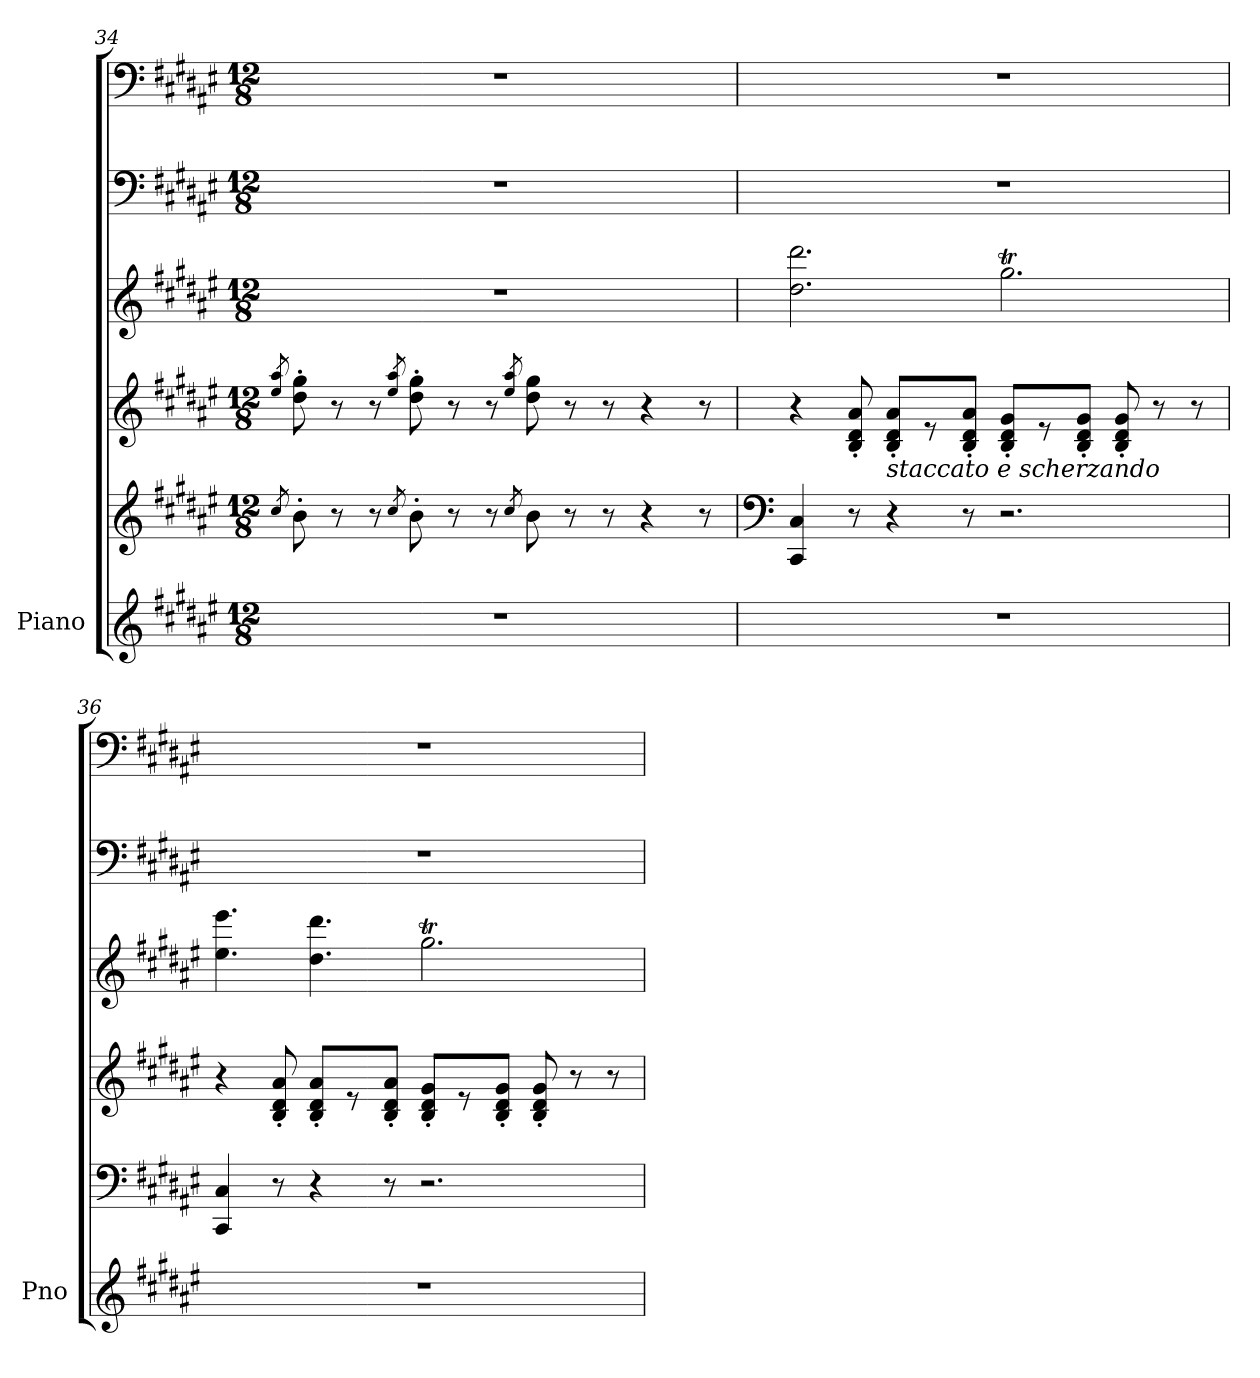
**kern	**kern	**kern	**kern	**kern	**kern	**dynam
*part1	*part1	*part1	*part1	*part1	*part1	*part1
*staff6	*staff5	*staff4	*staff3	*staff2	*staff1	*staff1/2/3/4/5/6
*I"Piano	*	*	*	*	*	*
*I'Pno	*	*	*	*	*	*
*clefG2	*clefG2	*clefG2	*clefG2	*clefF4	*clefF4	*
*k[f#c#g#d#a#e#]	*k[f#c#g#d#a#e#]	*k[f#c#g#d#a#e#]	*k[f#c#g#d#a#e#]	*k[f#c#g#d#a#e#]	*k[f#c#g#d#a#e#]	*
*M12/8	*M12/8	*M12/8	*M12/8	*M12/8	*M12/8	*
*MM200	*MM200	*MM200	*MM200	*MM200	*MM200	*
=34	=34	=34	=34	=34	=34	=34
.	8qcc#/	8qee#/ 8qaa#/	.	.	.	.
1.r	8b'\	8dd#\' 8gg#\'	1.r	1.r	1.r	.
.	8r	8r	.	.	.	.
.	8r	8r	.	.	.	.
*	*	*	*	*	*MM160	*
.	8qcc#/	8qee#/ 8qaa#/	.	.	.	.
.	8b'\	8dd#\' 8gg#\'	.	.	.	.
.	8r	8r	.	.	.	.
.	8r	8r	.	.	.	.
*	*	*	*	*	*MM120	*
.	8qcc#/	8qee#/ 8qaa#/	.	.	.	.
.	8b\	8dd#\ 8gg#\	.	.	.	.
.	8r	8r	.	.	.	.
.	8r	8r	.	.	.	.
.	4r	4r	.	.	.	.
.	8r	8r	.	.	.	.
!!LO:PB:g=z
=35	=35	=35	=35	=35	=35	=35
*	*clefF4	*	*	*	*	*
*	*	*	*	*	*MM160	*
!	!	!	!	!	!	!LO:DY:b=4
!	!	!	!	!	!	!LO:DY:n=1:b=3
!	!	!	!	!	!	!LO:DY:n=2:b=3
1.r	4CC#/ 4C#/	4r	2.dd#\ 2.ddd#\	1.r	1.r	mp mp other-dynamics
.	8r	8B/' 8d#/' 8a#/'	.	.	.	.
!	!	!LO:TX:b:i:t=staccato e scherzando	!	!	!	!
.	4r	8B/' 8d#/' 8a#/'L	.	.	.	.
.	.	8r	.	.	.	.
.	8r	8B/' 8d#/' 8a#/'J	.	.	.	.
*	*	*	*	*	*MM150	*
.	2.r	8B/' 8d#/' 8g#/'L	2.gg#T\	.	.	.
.	.	8r	.	.	.	.
.	.	8B/' 8d#/' 8g#/'J	.	.	.	.
*	*	*	*	*	*MM140	*
.	.	8B/' 8d#/' 8g#/'	.	.	.	.
.	.	8r	.	.	.	.
.	.	8r	.	.	.	.
=36	=36	=36	=36	=36	=36	=36
*	*	*	*	*	*MM160	*
1.r	4CC#/ 4C#/	4r	4.ee#\ 4.eee#\	1.r	1.r	.
.	8r	8B/' 8d#/' 8a#/'	.	.	.	.
.	4r	8B/' 8d#/' 8a#/'L	4.dd#\ 4.ddd#\	.	.	.
.	.	8r	.	.	.	.
.	8r	8B/' 8d#/' 8a#/'J	.	.	.	.
*	*	*	*	*	*MM150	*
.	2.r	8B/' 8d#/' 8g#/'L	2.gg#T\	.	.	.
.	.	8r	.	.	.	.
.	.	8B/' 8d#/' 8g#/'J	.	.	.	.
*	*	*	*	*	*MM140	*
.	.	8B/' 8d#/' 8g#/'	.	.	.	.
.	.	8r	.	.	.	.
.	.	8r	.	.	.	.
=	=	=	=	=	=	=
*-	*-	*-	*-	*-	*-	*-
